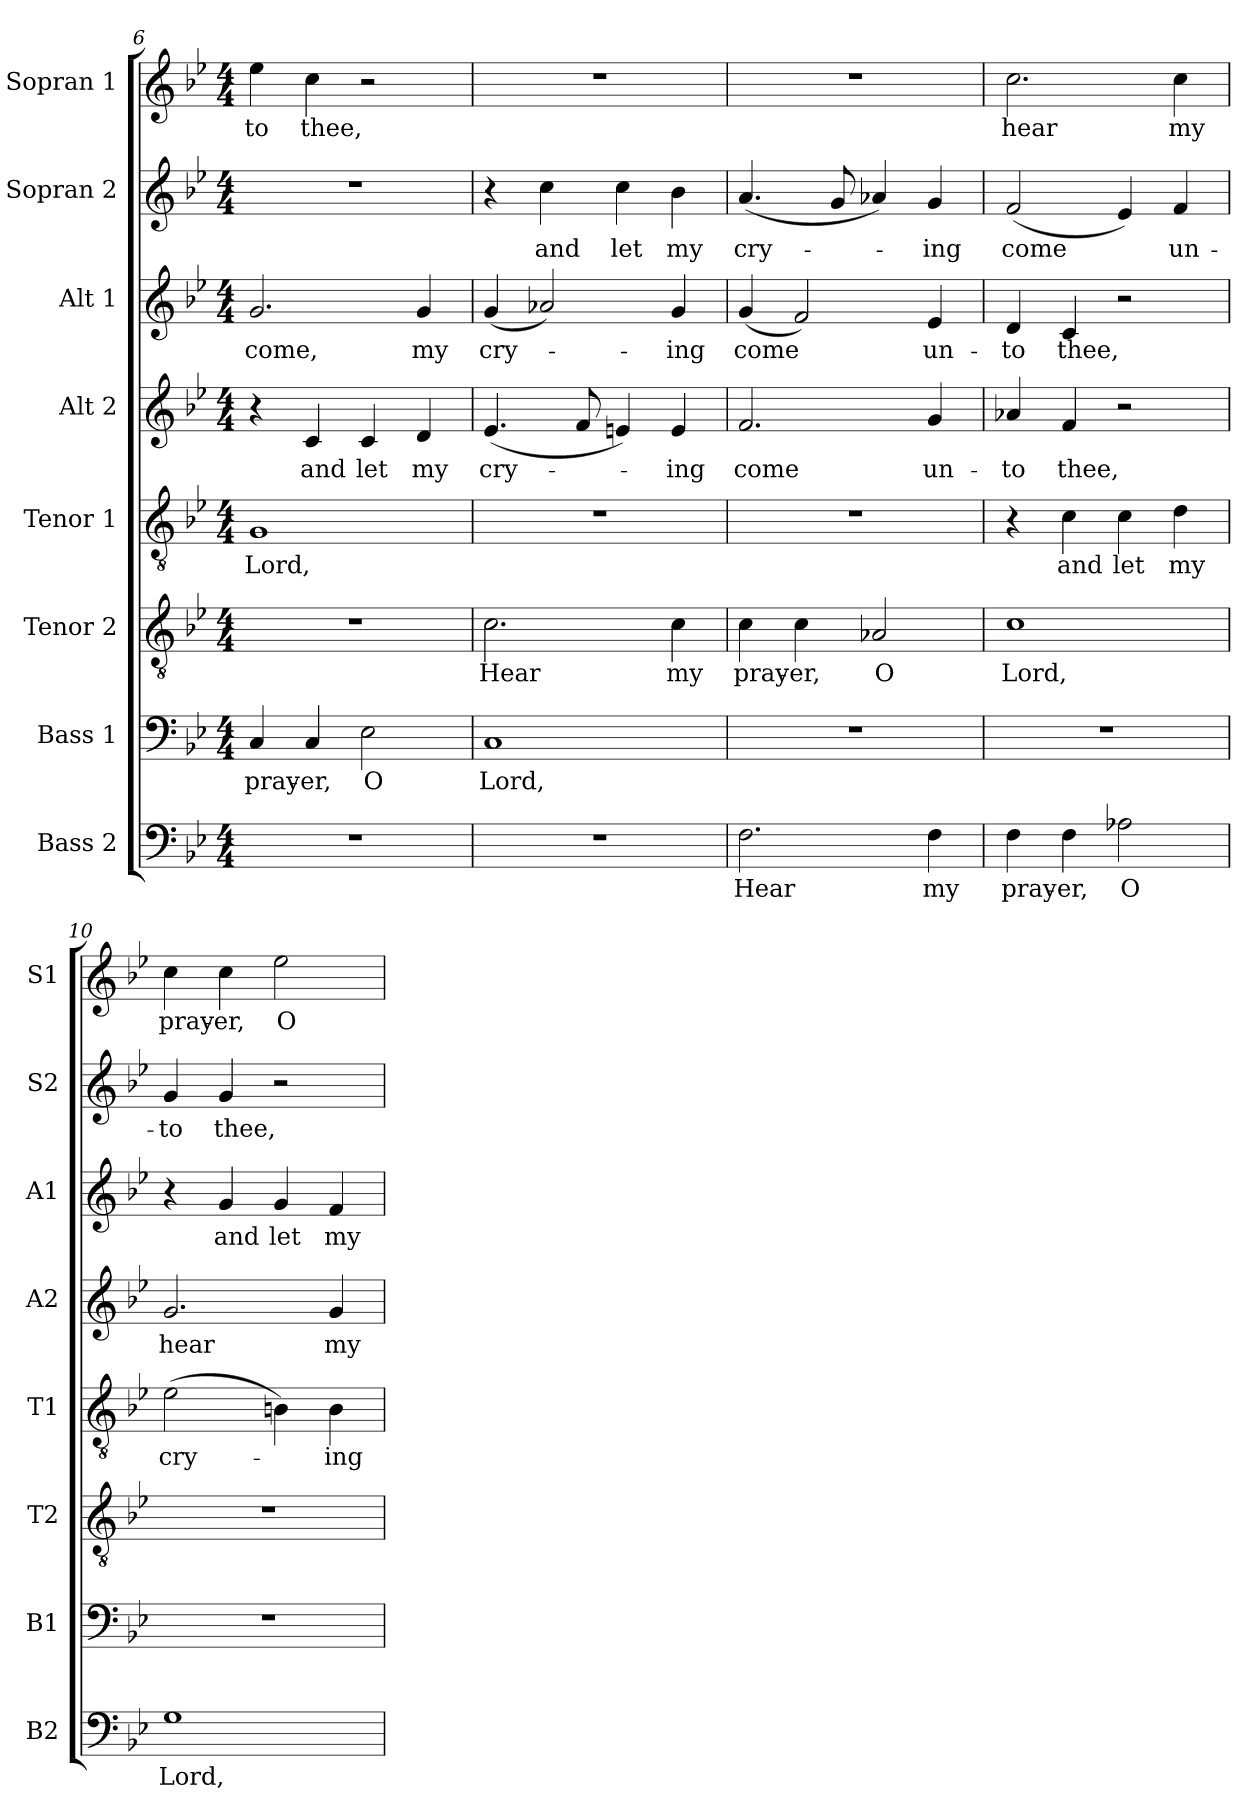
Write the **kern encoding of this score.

**kern	**text	**kern	**text	**kern	**text	**kern	**text	**kern	**text	**kern	**text	**kern	**text	**kern	**text
*part8	*part8	*part7	*part7	*part6	*part6	*part5	*part5	*part4	*part4	*part3	*part3	*part2	*part2	*part1	*part1
*staff8	*staff8	*staff7	*staff7	*staff6	*staff6	*staff5	*staff5	*staff4	*staff4	*staff3	*staff3	*staff2	*staff2	*staff1	*staff1
*I"Bass 2	*	*I"Bass 1	*	*I"Tenor 2	*	*I"Tenor 1	*	*I"Alt 2	*	*I"Alt 1	*	*I"Sopran 2	*	*I"Sopran 1	*
*I'B2	*	*I'B1	*	*I'T2	*	*I'T1	*	*I'A2	*	*I'A1	*	*I'S2	*	*I'S1	*
*clefF4	*	*clefF4	*	*clefGv2	*	*clefGv2	*	*clefG2	*	*clefG2	*	*clefG2	*	*clefG2	*
*k[b-e-]	*	*k[b-e-]	*	*k[b-e-]	*	*k[b-e-]	*	*k[b-e-]	*	*k[b-e-]	*	*k[b-e-]	*	*k[b-e-]	*
*M4/4	*	*M4/4	*	*M4/4	*	*M4/4	*	*M4/4	*	*M4/4	*	*M4/4	*	*M4/4	*
=6	=6	=6	=6	=6	=6	=6	=6	=6	=6	=6	=6	=6	=6	=6	=6
!	!	!	!LO:LY:b	!	!	!	!LO:LY:b	!	!	!	!LO:LY:b	!	!	!	!LO:LY:b
1r	.	4C/	pray-	1r	.	1G	Lord,	4r	.	2.g/	come,	1r	.	4ee-\	-to
!	!	!	!LO:LY:b	!	!	!	!	!	!LO:LY:b	!	!	!	!	!	!LO:LY:b
.	.	4C/	-er,	.	.	.	.	4c/	and	.	.	.	.	4cc\	thee,
!	!	!	!LO:LY:b	!	!	!	!	!	!LO:LY:b	!	!	!	!	!	!
.	.	2E-\	O	.	.	.	.	4c/	let	.	.	.	.	2r	.
!	!	!	!	!	!	!	!	!	!LO:LY:b	!	!LO:LY:b	!	!	!	!
.	.	.	.	.	.	.	.	4d/	my	4g/	my	.	.	.	.
=7	=7	=7	=7	=7	=7	=7	=7	=7	=7	=7	=7	=7	=7	=7	=7
!	!	!	!LO:LY:b	!	!LO:LY:b	!	!	!	!LO:LY:b	!	!LO:LY:b	!	!	!	!
1r	.	1C	Lord,	2.c\	Hear	1r	.	(<4.e-/	cry-	(<4g/	cry-	4r	.	1r	.
!	!	!	!	!	!	!	!	!	!	!	!	!	!LO:LY:b	!	!
.	.	.	.	.	.	.	.	.	.	2a-X/)	.	4cc\	and	.	.
.	.	.	.	.	.	.	.	8f/	.	.	.	.	.	.	.
!	!	!	!	!	!	!	!	!	!	!	!	!	!LO:LY:b	!	!
.	.	.	.	.	.	.	.	4en/)	.	.	.	4cc\	let	.	.
!	!	!	!	!	!LO:LY:b	!	!	!	!LO:LY:b	!	!LO:LY:b	!	!LO:LY:b	!	!
.	.	.	.	4c\	my	.	.	4e/	-ing	4g/	-ing	4b-\	my	.	.
!!LO:PB:g=z
=8	=8	=8	=8	=8	=8	=8	=8	=8	=8	=8	=8	=8	=8	=8	=8
!	!LO:LY:b	!	!	!	!LO:LY:b	!	!	!	!LO:LY:b	!	!LO:LY:b	!	!LO:LY:b	!	!
2.F\	Hear	1r	.	4c\	pray-	1r	.	2.f/	-come	(<4g/	come	(<4.a/	cry-	1r	.
!	!	!	!	!	!LO:LY:b	!	!	!	!	!	!	!	!	!	!
.	.	.	.	4c\	-er,	.	.	.	.	2f/)	.	.	.	.	.
.	.	.	.	.	.	.	.	.	.	.	.	8g/	.	.	.
!	!	!	!	!	!LO:LY:b	!	!	!	!	!	!	!	!	!	!
.	.	.	.	2A-X/	O	.	.	.	.	.	.	4a-X/)	.	.	.
!	!LO:LY:b	!	!	!	!	!	!	!	!LO:LY:b	!	!LO:LY:b	!	!LO:LY:b	!	!
4F\	my	.	.	.	.	.	.	4g/	un-	4e-/	un-	4g/	-ing	.	.
=9	=9	=9	=9	=9	=9	=9	=9	=9	=9	=9	=9	=9	=9	=9	=9
!	!LO:LY:b	!	!	!	!LO:LY:b	!	!	!	!LO:LY:b	!	!LO:LY:b	!	!LO:LY:b	!	!LO:LY:b
4F\	pray-	1r	.	1c	Lord,	4r	.	4a-X/	to	4d/	-to	(<2f/	come	2.cc\	hear
!	!LO:LY:b	!	!	!	!	!	!LO:LY:b	!	!LO:LY:b	!	!LO:LY:b	!	!	!	!
4F\	-er,	.	.	.	.	4c\	and	4f/	thee,	4c/	thee,	.	.	.	.
!	!LO:LY:b	!	!	!	!	!	!LO:LY:b	!	!	!	!	!	!	!	!
2A-X\	O	.	.	.	.	4c\	let	2r	.	2r	.	4e-/)	.	.	.
!	!	!	!	!	!	!	!LO:LY:b	!	!	!	!	!	!LO:LY:b	!	!LO:LY:b
.	.	.	.	.	.	4d\	my	.	.	.	.	4f/	un-	4cc\	my
=10	=10	=10	=10	=10	=10	=10	=10	=10	=10	=10	=10	=10	=10	=10	=10
!	!LO:LY:b	!	!	!	!	!	!LO:LY:b	!	!LO:LY:b	!	!	!	!LO:LY:b	!	!LO:LY:b
1G	Lord,	1r	.	1r	.	(>2e-\	cry-	2.g/	hear	4r	.	4g/	to	4cc\	-pray-
!	!	!	!	!	!	!	!	!	!	!	!LO:LY:b	!	!LO:LY:b	!	!LO:LY:b
.	.	.	.	.	.	.	.	.	.	4g/	and	4g/	thee,	4cc\	-er,
!	!	!	!	!	!	!	!	!	!	!	!LO:LY:b	!	!	!	!LO:LY:b
.	.	.	.	.	.	4Bn\)	.	.	.	4g/	let	2r	.	2ee-\	O
!	!	!	!	!	!	!	!LO:LY:b	!	!LO:LY:b	!	!LO:LY:b	!	!	!	!
.	.	.	.	.	.	4B\	-ing	4g/	my	4f/	my	.	.	.	.
=	=	=	=	=	=	=	=	=	=	=	=	=	=	=	=
*-	*-	*-	*-	*-	*-	*-	*-	*-	*-	*-	*-	*-	*-	*-	*-
